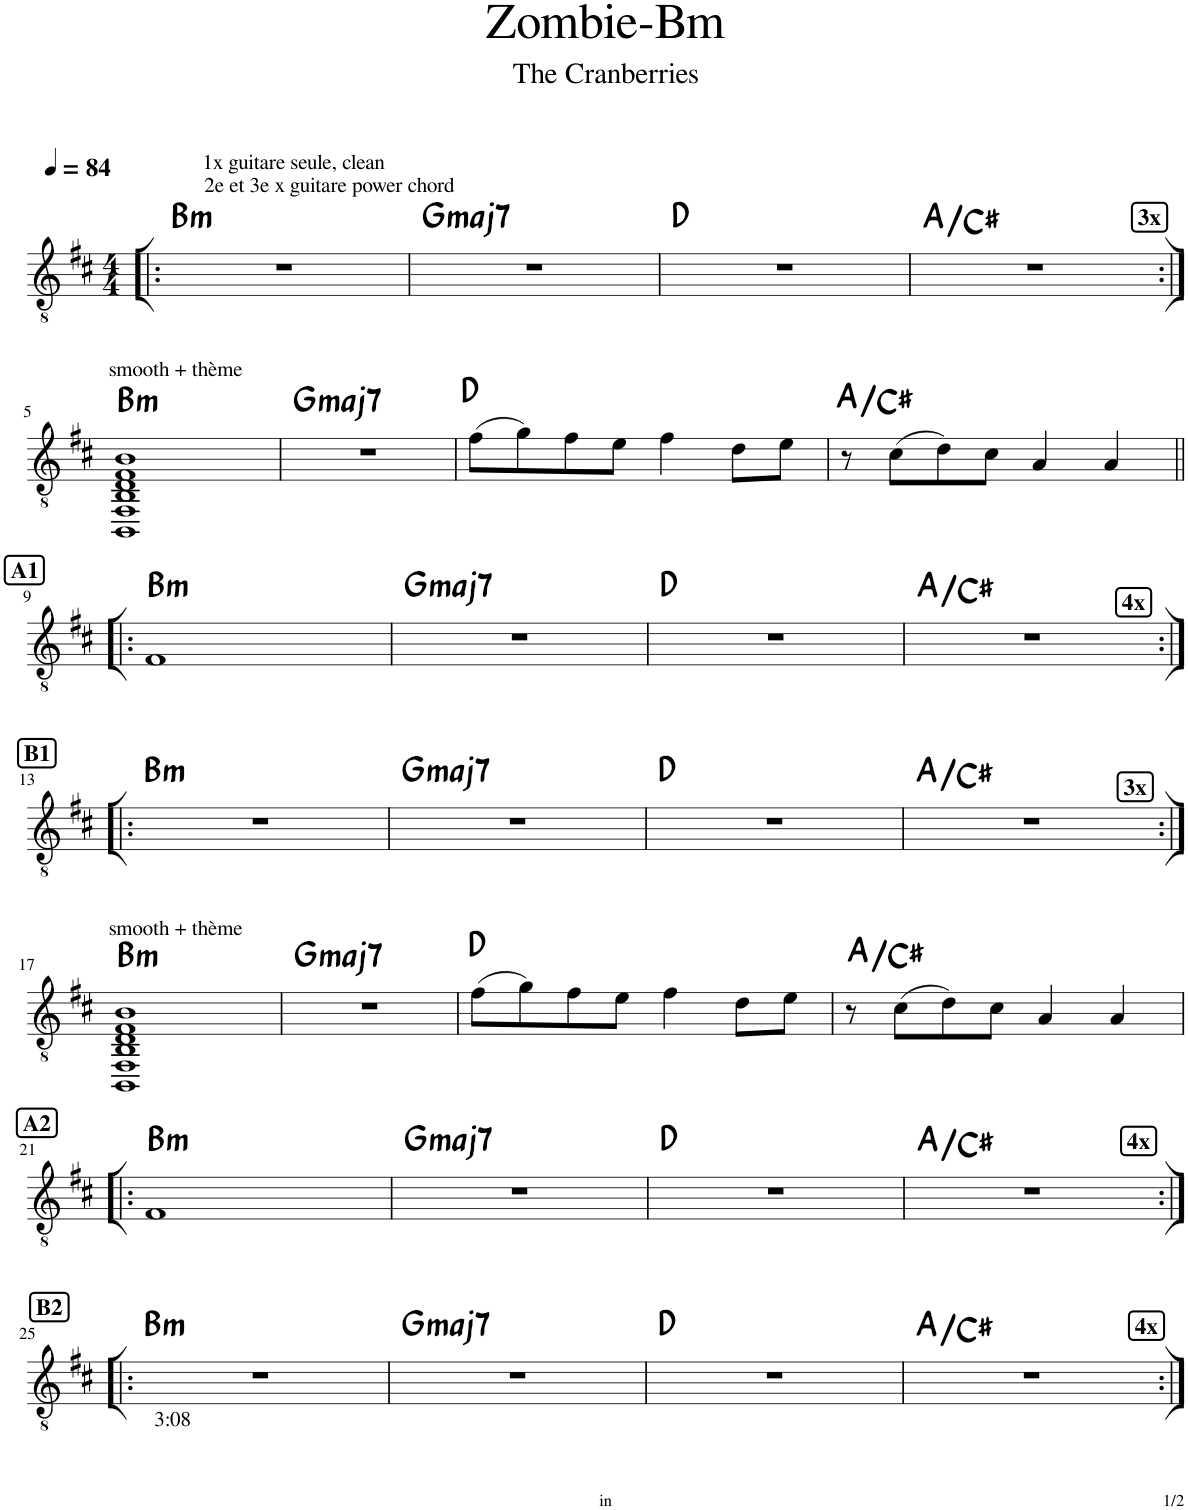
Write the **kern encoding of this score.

**kern	**harte
*part1	*part1
*staff1	*
*I"Classical Guitar	*
*I'Guit.	*
*clefGv2	*
*k[f#c#]	*
*M4/4	*
*MM84	*
=1!|:	=1!|:
!LO:TX:a:t=1x guitare seule, clean	!
!LO:TX:a:t=2e et 3e x guitare power chord	!LO:H:kt=m
1r	B:min
=2	=2
!	!LO:H:kt=maj7
1r	G:maj7
=3	=3
1r	D:maj
!!LO:REH:place=s1:a:B:cj:fs=11:t=3x
=4	=4
1r	A:maj/3
!!LO:LB:g=z
=5:|!	=5:|!
!LO:TX:a:t=smooth + thème	!LO:H:kt=m
1BBB 1FF# 1BB 1D 1F# 1B	B:min
=6	=6
!	!LO:H:kt=maj7
1r	G:maj7
=7	=7
(8f#\L	D:maj
8g\)	.
8f#\	.
8e\J	.
4f#\	.
8d\L	.
8e\J	.
=8	=8
8r	A:maj/3
(8c#\L	.
8d\)	.
8c#\J	.
4A/	.
4A/	.
!!LO:LB:g=z
!!LO:REH:place=s1:a:B:cj:fs=11:t=A1
=9!|:	=9!|:
!	!LO:H:kt=m
1F#	B:min
=10	=10
!	!LO:H:kt=maj7
1r	G:maj7
=11	=11
1r	D:maj
!!LO:REH:place=s1:a:B:cj:fs=11:t=4x
=12	=12
1r	A:maj/3
!!LO:LB:g=z
!!LO:REH:place=s1:a:B:cj:fs=11:t=B1
=13:|!|:	=13:|!|:
!	!LO:H:kt=m
1r	B:min
=14	=14
!	!LO:H:kt=maj7
1r	G:maj7
=15	=15
1r	D:maj
!!LO:REH:place=s1:a:B:cj:fs=11:t=3x
=16	=16
1r	A:maj/3
!!LO:LB:g=z
=17:|!	=17:|!
!LO:TX:a:t=smooth + thème	!LO:H:kt=m
1BBB 1FF# 1BB 1D 1F# 1B	B:min
=18	=18
!	!LO:H:kt=maj7
1r	G:maj7
=19	=19
(8f#\L	D:maj
8g\)	.
8f#\	.
8e\J	.
4f#\	.
8d\L	.
8e\J	.
=20	=20
8r	A:maj/3
(8c#\L	.
8d\)	.
8c#\J	.
4A/	.
4A/	.
!!LO:LB:g=z
!!LO:REH:place=s1:a:B:cj:fs=11:t=A2
=21!|:	=21!|:
!	!LO:H:kt=m
1F#	B:min
=22	=22
!	!LO:H:kt=maj7
1r	G:maj7
=23	=23
1r	D:maj
!!LO:REH:place=s1:a:B:cj:fs=11:t=4x
=24	=24
1r	A:maj/3
!!LO:LB:g=z
!!LO:REH:place=s1:a:B:cj:fs=11:t=B2
=25:|!|:	=25:|!|:
!LO:TX:b:t=3&colon;08	!LO:H:kt=m
1r	B:min
=26	=26
!	!LO:H:kt=maj7
1r	G:maj7
=27	=27
1r	D:maj
!!LO:REH:place=s1:a:B:cj:fs=11:t=4x
=28	=28
1r	A:maj/3
=:|!	=:|!
*-	*-
